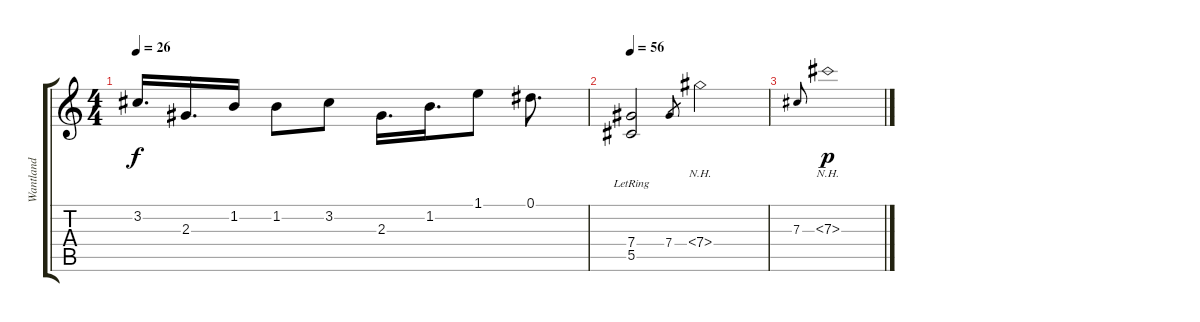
\track ("Wantland" "Wantland") {instrument electricguitarclean}
\staff {score tabs}
\tuning (Eb4 Bb3 Gb3 Db3 Ab2 Db2) {hide}
\ts (4 4)
\tempo 26
\clef g2
\ks c
3.2.16{d dy f} 2.3.16{d} 1.2.16 1.2.8 3.2.8 2.3.16{d} 1.2.16{d} 1.1.8 0.1.8{d} |
\tempo 56
(7.4{lr} 5.5{lr}).2 7.4.8{gr} 7.4{nh}.2 |
7.3.8{gr onbeat} 7.3{nh}.1{dy p}
